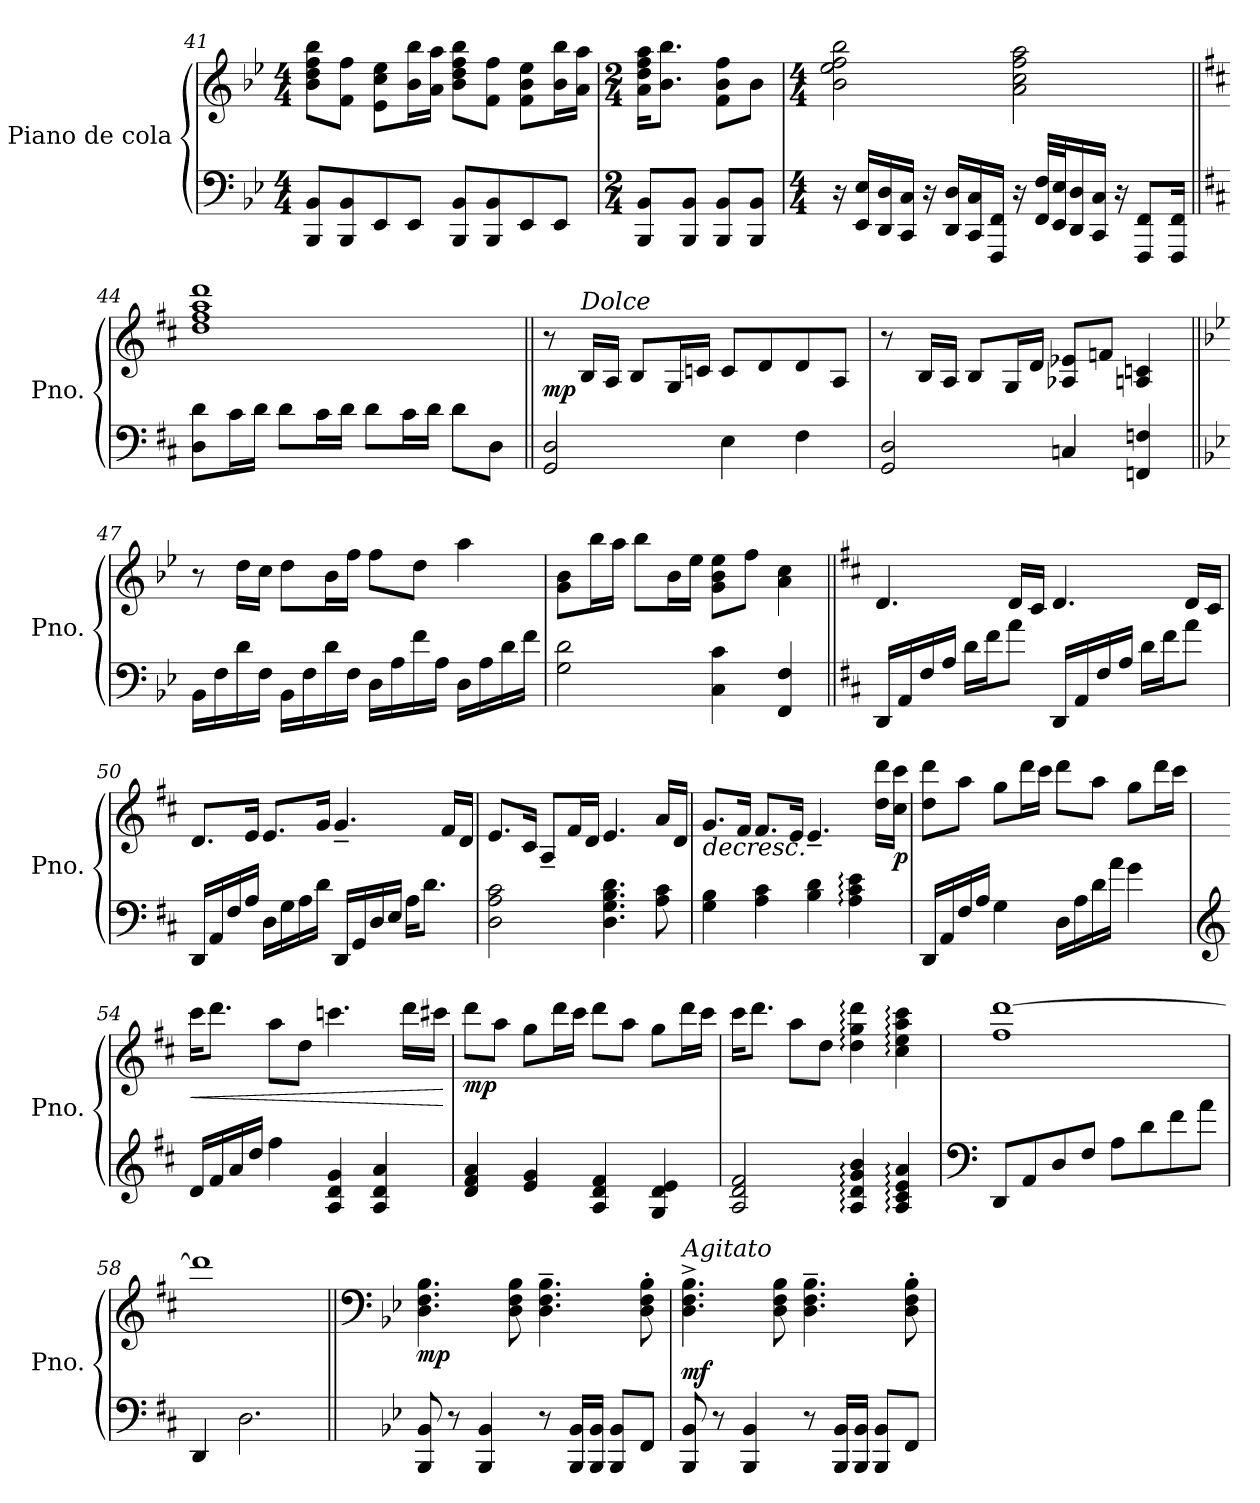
**kern	**kern	**dynam
*part1	*part1	*part1
*staff2	*staff1	*staff1/2
*I"Piano de cola	*	*
*I'Pno.	*	*
*clefF4	*clefG2	*
*k[b-e-]	*k[b-e-]	*
*M4/4	*M4/4	*
=41	=41	=41
8BBB-/ 8BB-/L	8b-\ 8dd\ 8ff\ 8bb-\L	.
8BBB-/ 8BB-/	8f\ 8ff\J	.
8EE-/	8e-\ 8cc\ 8ee-\L	.
8EE-/J	16b-\ 16bb-\L	.
.	16a\ 16aa\JJ	.
8BBB-/ 8BB-/L	8b-\ 8dd\ 8ff\ 8bb-\L	.
8BBB-/ 8BB-/	8f\ 8ff\J	.
8EE-/	8f\ 8b-\ 8ee-\L	.
8EE-/J	16b-\ 16bb-\L	.
.	16a\ 16aa\JJ	.
=42	=42	=42
*M2/4	*M2/4	*
8BBB-/ 8BB-/L	16a\ 16dd\ 16ff\ 16aa\KL	.
.	8.b-\ 8.bb-\J	.
8BBB-/ 8BB-/J	.	.
8BBB-/ 8BB-/L	8f\ 8b-\ 8ff\L	.
8BBB-/ 8BB-/J	8b-\J	.
!!LO:LB:g=z
=43	=43	=43
*M4/4	*M4/4	*
16r	2b-\ 2ee-\ 2ff\ 2bb-\	.
16EE-/ 16E-/LL	.	.
16DD/ 16D/	.	.
16CC/ 16C/JJ	.	.
16r	.	.
16DD/ 16D/LL	.	.
16CC/ 16C/	.	.
16FFF/ 16FF/JJ	.	.
16r	2a\ 2cc\ 2ff\ 2aa\	.
32FF/ 32F/LLL	.	.
32EE-/ 32E-/J	.	.
16DD/ 16D/	.	.
16CC/ 16C/JJ	.	.
16r	.	.
8FFF/ 8FF/L	.	.
16FFF/ 16FF/Jk	.	.
=44||	=44||	=44||
*k[f#c#]	*k[f#c#]	*
8D\ 8d\L	1dd 1ff# 1aa 1ddd	.
16c#\L	.	.
16d\JJ	.	.
8d\L	.	.
16c#\L	.	.
16d\JJ	.	.
8d\L	.	.
16c#\L	.	.
16d\JJ	.	.
8d\L	.	.
8D\J	.	.
!!LO:LB:g=z
=45||	=45||	=45||
!	!	!LO:DY:b
2GG/ 2D/	8r	mp
!	!LO:TX:a:i:t=Dolce	!
.	16B/LL	.
.	16A/JJ	.
.	8B/L	.
.	16G/L	.
.	16cn/JJ	.
4E\	8c/L	.
.	8d/	.
4F#\	8d/	.
.	8A/J	.
=46	=46	=46
2GG/ 2D/	8r	.
.	16B/LL	.
.	16A/JJ	.
.	8B/L	.
.	16G/L	.
.	16d/JJ	.
4Cn/	8A-X/ 8e-X/L	.
.	8fn/J	.
4FFn/ 4Fn/	4An/ 4cn/	.
=47||	=47||	=47||
*k[b-e-]	*k[b-e-]	*
16BB-\LL	8r	.
16F\	.	.
16d\	16dd\LL	.
16F\JJ	16cc\JJ	.
16BB-\LL	8dd\L	.
16F\	.	.
16d\	16b-\L	.
16F\JJ	16ff\JJ	.
16D\LL	8ff\L	.
16A\	.	.
16f\	8dd\J	.
16A\JJ	.	.
16D\LL	4aa\	.
16A\	.	.
16d\	.	.
16f\JJ	.	.
!!LO:LB:g=z
=48	=48	=48
2G\ 2d\	8g\ 8b-\L	.
.	16bb-\L	.
.	16aa\JJ	.
.	8bb-\L	.
.	16b-\L	.
.	16ee-\JJ	.
4C\ 4c\	8g\ 8b-\ 8ee-\L	.
.	8ff\J	.
4FF/ 4F/	4a\ 4cc\	.
=49||	=49||	=49||
*k[f#c#]	*k[f#c#]	*
16DD/LL	4.d/	.
16AA/	.	.
16F#/	.	.
16A/JJ	.	.
16d\LL	.	.
16f#\J	.	.
8a\J	16d/LL	.
.	16c#/JJ	.
16DD/LL	4.d/	.
16AA/	.	.
16F#/	.	.
16A/JJ	.	.
16d\LL	.	.
16f#\J	.	.
8a\J	16d/LL	.
.	16c#/JJ	.
=50	=50	=50
16DD/LL	8.d/L	.
16AA/	.	.
16F#/	.	.
16A/JJ	16e/Jk	.
16D\LL	8.e/L	.
16G\	.	.
16A\	.	.
16d\JJ	16g/Jk	.
16DD/LL	4.g~/	.
16GG/	.	.
16D/	.	.
16E/JJ	.	.
16A\KL	.	.
8.d\J	.	.
.	16f#/LL	.
.	16d/JJ	.
!!LO:LB:g=z
=51	=51	=51
2D\ 2A\ 2c#\	8.e/L	.
.	16c#/Jk	.
.	8A~/L	.
.	16f#/L	.
.	16d/JJ	.
4.D\ 4.G\ 4.B\ 4.d\	4.e/	.
8A\ 8c#\	16a/LL	.
.	16d/JJ	.
=52	=52	=52
!	!	!LO:HP:b
4G\ 4B\	8.g/L	>
.	16f#/Jk	.
4A\ 4c#\	8.f#/L	.
.	16e/Jk	.
4B\ 4d\	4.e~/	.
4A\: 4c#\: 4e\:	.	.
.	16dd\ 16ddd\LL	.
!	!	!LO:DY:b
.	16cc#\ 16ccc#\JJ	p
.	.	]
=53	=53	=53
16DD/LL	8dd\ 8ddd\L	.
16AA/	.	.
16F#/	8aa\J	.
16A/JJ	.	.
4G\	8gg\L	.
.	16ddd\L	.
.	16ccc#\JJ	.
16D\LL	8ddd\L	.
16A\	.	.
16d\	8aa\J	.
16a\JJ	.	.
4g\	8gg\L	.
.	16ddd\L	.
.	16ccc#\JJ	.
!!LO:LB:g=z
=54	=54	=54
*clefG2	*	*
!	!	!LO:HP:b
16d/LL	16ccc#\KL	<
16f#/	8.ddd\J	.
16a/	.	.
16dd/JJ	.	.
4ff#\	8aa\L	.
.	8dd\J	.
4A/ 4d/ 4g/	4.cccn\	.
4A/ 4d/ 4a/	.	.
.	16ddd\LL	.
.	16ccc#X\JJ	.
.	.	[
=55	=55	=55
!	!	!LO:DY:b
4d/ 4f#/ 4a/	8ddd\L	mp
.	8aa\J	.
4e/ 4g/	8gg\L	.
.	16ddd\L	.
.	16ccc#\JJ	.
4A/ 4d/ 4f#/	8ddd\L	.
.	8aa\J	.
4G/ 4d/ 4e/	8gg\L	.
.	16ddd\L	.
.	16ccc#\JJ	.
=56	=56	=56
2A/ 2d/ 2f#/	16ccc#\KL	.
.	8.ddd\J	.
.	8aa\L	.
.	8dd\J	.
4A/: 4d/: 4g/: 4b/:	4dd\: 4gg\: 4ddd\:	.
4A/: 4c#/: 4e/: 4a/:	4cc#\: 4ee\: 4aa\: 4ccc#\:	.
=57	=57	=57
*clefF4	*	*
8DD/L	1ff# [1ddd	.
8AA/	.	.
8D/	.	.
8F#/J	.	.
8A\L	.	.
8d\	.	.
8f#\	.	.
8a\J	.	.
!!LO:PB:g=z
=58	=58	=58
4DD/	1ddd]	.
2.D\	.	.
=59||	=59||	=59||
*	*clefF4	*
*k[b-e-]	*k[b-e-]	*
*	*MM80	*
!	!	!LO:DY:b
8BBB-/ 8BB-/	4.D\ 4.F\ 4.B-\	mp
8r	.	.
4BBB-/ 4BB-/	.	.
.	8D\ 8F\ 8B-\	.
8r	4.D\~ 4.F\~ 4.B-\~	.
16BBB-/ 16BB-/LL	.	.
16BBB-/ 16BB-/JJ	.	.
8BBB-/ 8BB-/L	.	.
8FF/J	8D\' 8F\' 8B-\'	.
=60	=60	=60
!	!LO:TX:a:i:t=Agitato	!
!	!	!LO:DY:a=2
8BBB-/ 8BB-/	4.D\^ 4.F\^ 4.B-\^	mf
8r	.	.
4BBB-/ 4BB-/	.	.
.	8D\ 8F\ 8B-\	.
8r	4.D\~ 4.F\~ 4.B-\~	.
16BBB-/ 16BB-/LL	.	.
16BBB-/ 16BB-/JJ	.	.
8BBB-/ 8BB-/L	.	.
8FF/J	8D\' 8F\' 8B-\'	.
=	=	=
*-	*-	*-
